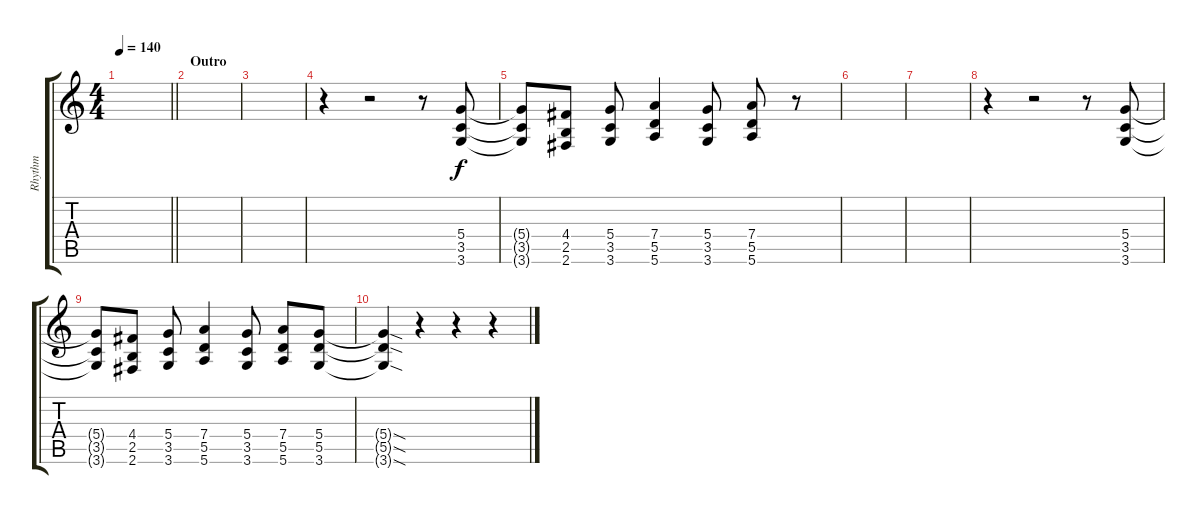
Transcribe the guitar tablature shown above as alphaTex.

\track ("Rhythm" "Rhythm") {instrument distortionguitar}
\staff {score tabs}
\tuning (E4 B3 G3 D3 A2 E2) {hide}
\ts (4 4)
\tempo 140
\clef g2
\barLineRight lightlight
\ks c
|
\section ("" "Outro")
|
|
r.4{volume 11} r.2 r.8 (5.4 3.5 3.6).8 |
(5.4{t} 3.5{t} 3.6{t}).8 (4.4 2.5 2.6).8 (5.4 3.5 3.6).8 (7.4 5.5 5.6).4 (5.4 3.5 3.6).8 (7.4 5.5 5.6).8 r.8 |
|
|
r.4 r.2 r.8 (5.4 3.5 3.6).8{volume 16} |
(5.4{t} 3.5{t} 3.6{t}).8 (4.4 2.5 2.6).8 (5.4 3.5 3.6).8 (7.4 5.5 5.6).4 (5.4 3.5 3.6).8 (7.4 5.5 5.6).8 (5.4 5.5 3.6).8 |
(5.4{sod t} 5.5{sod t} 3.6{sod t}).4 r.4 r.4 r.4
